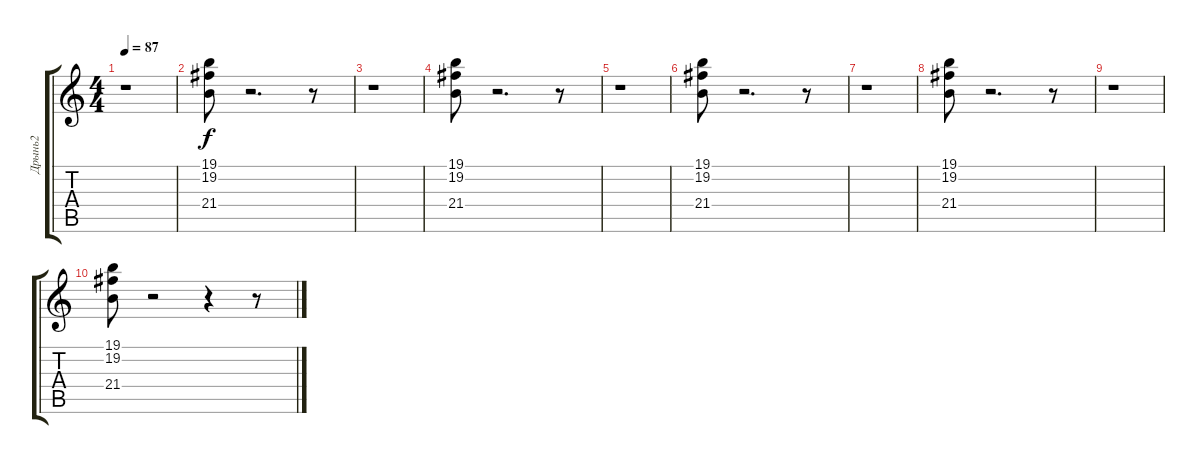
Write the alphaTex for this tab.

\track ("Дрынь2" "Дрынь2") {instrument orchestrahit}
\staff {score tabs}
\tuning (E4 B3 G3 D3 A2 E2) {hide}
\ts (4 4)
\tempo 87
\clef g2
\ks c
r.1{dy f} |
(19.1 19.2 21.4).8 r.2{d} r.8 |
r.1 |
(19.1 19.2 21.4).8 r.2{d} r.8 |
r.1 |
(19.1 19.2 21.4).8 r.2{d} r.8 |
r.1 |
(19.1 19.2 21.4).8 r.2{d} r.8 |
r.1 |
(19.1 19.2 21.4).8 r.2 r.4 r.8
